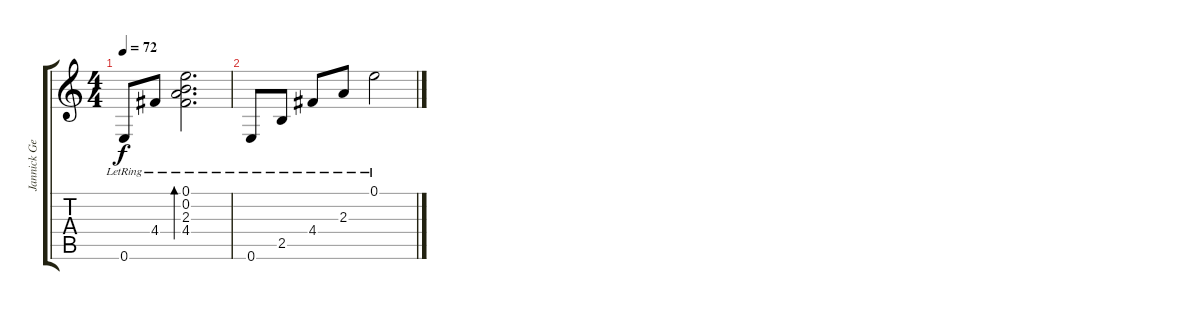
\track ("Jannick Gers" "Jannick Ge") {instrument distortionguitar}
\staff {score tabs}
\tuning (E4 B3 G3 D3 A2 E2) {hide}
\ts (4 4)
\tempo 72
\clef g2
\ks c
0.6{lr}.8{dy f} 4.4{lr}.8 (0.1{lr} 0.2{lr} 2.3{lr} 4.4{lr}).2{d bd 240} |
0.6{lr}.8 2.5{lr}.8 4.4{lr}.8 2.3{lr}.8 0.1{lr}.2
